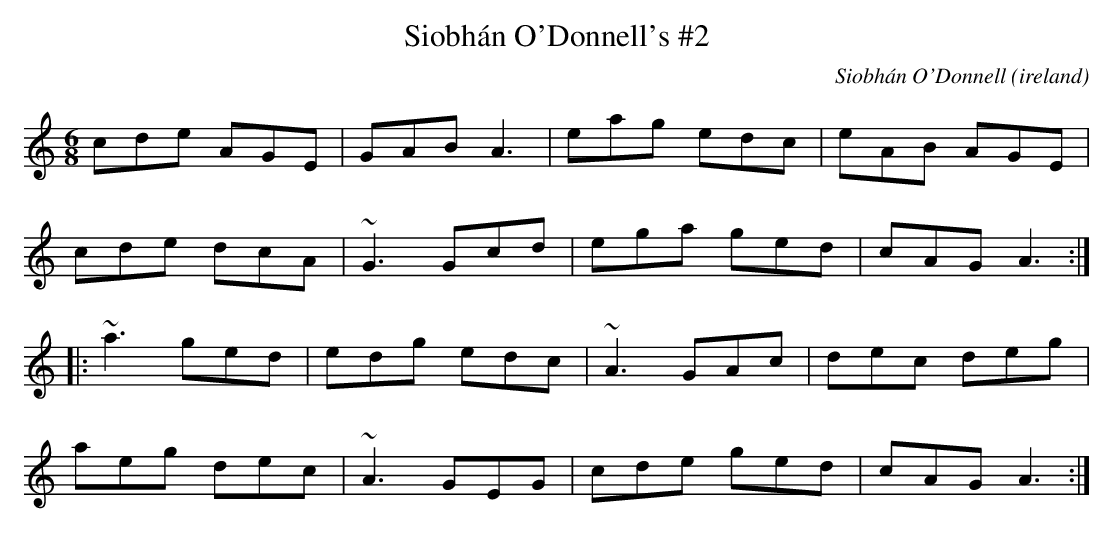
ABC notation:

X:1
T:Siobh\'an O'Donnell's #2
O:ireland
C:Siobh\'an O'Donnell
M:6/8
L:1/8
K:Am
cde AGE|GAB A3|eag edc|eAB AGE|
cde dcA|~G3 Gcd|ega ged|cAG A3:|
|:~a3 ged|edg edc|~A3 GAc|dec deg |
aeg dec|~A3 GEG|cde ged|cAG A3:|
